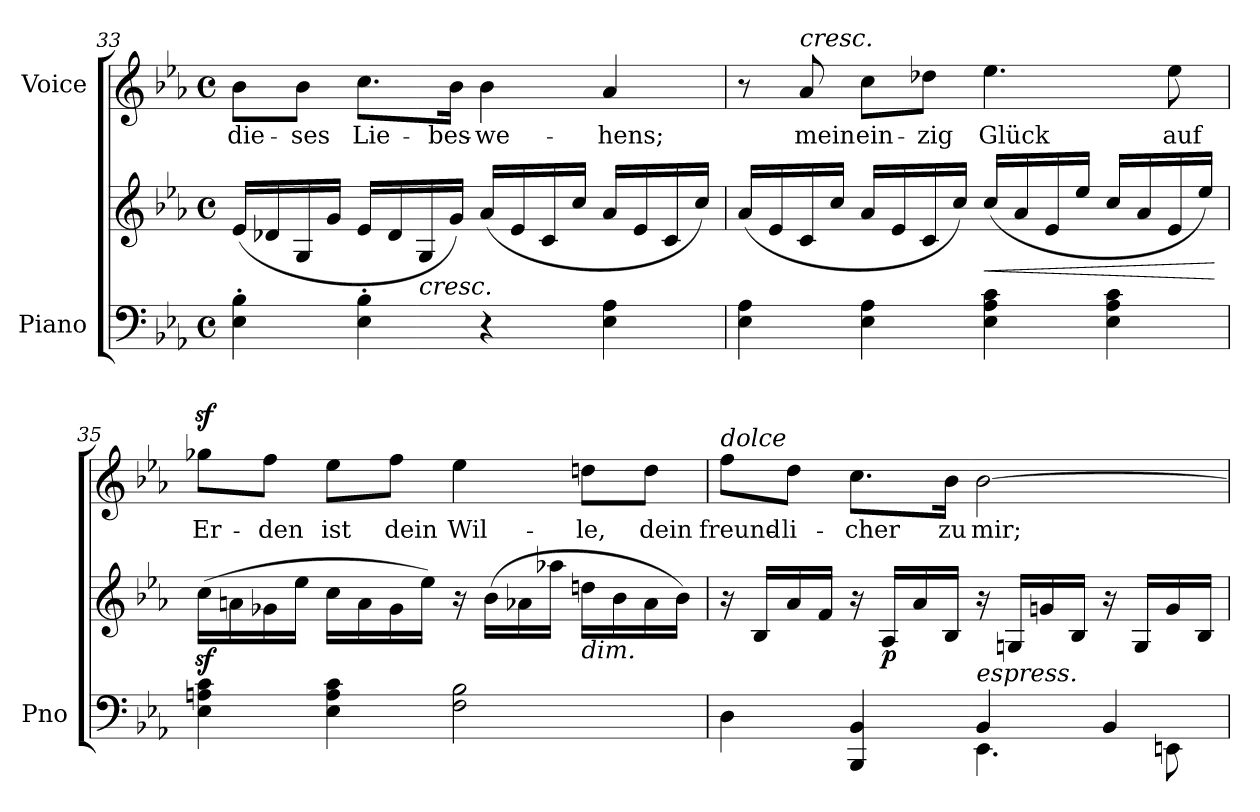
**kern	**kern	**dynam	**kern	**text
*part2	*part2	*part2	*part1	*part1
*staff3	*staff2	*staff2/3	*staff1	*staff1
*I"Piano	*	*	*I"Voice	*
*I'Pno	*	*	*	*
*clefF4	*clefG2	*	*clefG2	*
*k[b-e-a-]	*k[b-e-a-]	*	*k[b-e-a-]	*
*M4/4	*M4/4	*	*M4/4	*
*met(c)	*met(c)	*	*met(c)	*
=33	=33	=33	=33	=33
4E-\'< 4B-\'<	(16e-/LL	.	8b-\L	die-
.	16d-X/	.	.	.
.	16G/	.	8b-\J	-ses
.	16g/JJ	.	.	.
4E-\'< 4B-\'<	16e-/LL	.	8.cc\L	Lie-
.	16d-/	.	.	.
!	!LO:TX:b:i:t=cresc.	!	!	!
.	16G/	.	.	.
.	16g/JJ)	.	16b-\Jk	-bes-
4r	(16a-/LL	.	4b-\	-we-
.	16e-/	.	.	.
.	16c/	.	.	.
.	16cc/JJ	.	.	.
4E-\ 4A-\	16a-/LL	.	4a-/	-hens;
.	16e-/	.	.	.
.	16c/	.	.	.
.	16cc/JJ)	.	.	.
=34	=34	=34	=34	=34
4E-\ 4A-\	(16a-/LL	.	8r	.
.	16e-/	.	.	.
!	!	!	!LO:TX:a:i:t=cresc.	!
.	16c/	.	8a-/	mein
.	16cc/JJ	.	.	.
4E-\ 4A-\	16a-/LL	.	8cc\L	ein-
.	16e-/	.	.	.
.	16c/	.	8dd-X\J	-zig
.	16cc/JJ)	.	.	.
!	!	!LO:HP:b	!	!
4E-\ 4A-\ 4c\	(16cc/LL	<	4.ee-\	Glück
.	16a-/	.	.	.
.	16e-/	.	.	.
.	16ee-/JJ	.	.	.
4E-\ 4A-\ 4c\	16cc/LL	.	.	.
.	16a-/	.	.	.
.	16e-/	.	8ee-\	auf
.	16ee-/JJ)	.	.	.
.	.	[	.	.
=35	=35	=35	=35	=35
4E-\ 4An\ 4c\	(16ccz<\LL	.	8gg-Xz>\L	Er-
.	16an\	.	.	.
.	16g-X\	.	8ff\J	-den
.	16ee-\JJ	.	.	.
4E-\ 4A\ 4c\	16cc\LL	.	8ee-\L	ist
.	16a\	.	.	.
.	16g-\	.	8ff\J	dein
.	16ee-\JJ)	.	.	.
2F\ 2B-\	16r	.	4ee-\	Wil-
.	(16b-\LL	.	.	.
.	16a-X\	.	.	.
.	16aa-X\JJ	.	.	.
!	!LO:TX:b:i:t=dim.	!	!	!
.	16ddn\LL	.	8ddn\L	-le,
.	16b-\	.	.	.
.	16a-\	.	8dd\J	dein
.	16b-\JJ)	.	.	.
=36	=36	=36	=36	=36
*^	*	*	*	*
!	!	!	!	!LO:TX:i:t=dolce	!
4D\	2ryy	16r	.	8ff\L	freund-
.	.	16B-/LL	.	.	.
.	.	16a-/	.	8dd\J	-li-
.	.	16f/JJ	.	.	.
4BBB-/ 4BB-/	.	16r	.	8.cc\L	-cher
!	!	!	!LO:DY:b	!	!
.	.	16A-/LL	p	.	.
.	.	16a-/	.	.	.
.	.	16B-/JJ	.	16b-\Jk	zu
!LO:TX:i:t=espress.	!	!	!	!	!
4BB-/	4.EE-\	16r	.	[2b-\	mir;
.	.	16Gn/LL	.	.	.
.	.	16gn/	.	.	.
.	.	16B-/JJ	.	.	.
4BB-/	.	16r	.	.	.
.	.	16G/LL	.	.	.
.	8EEn\	16g/	.	.	.
.	.	16B-/JJ	.	.	.
*v	*v	*	*	*	*
=	=	=	=	=
*-	*-	*-	*-	*-
